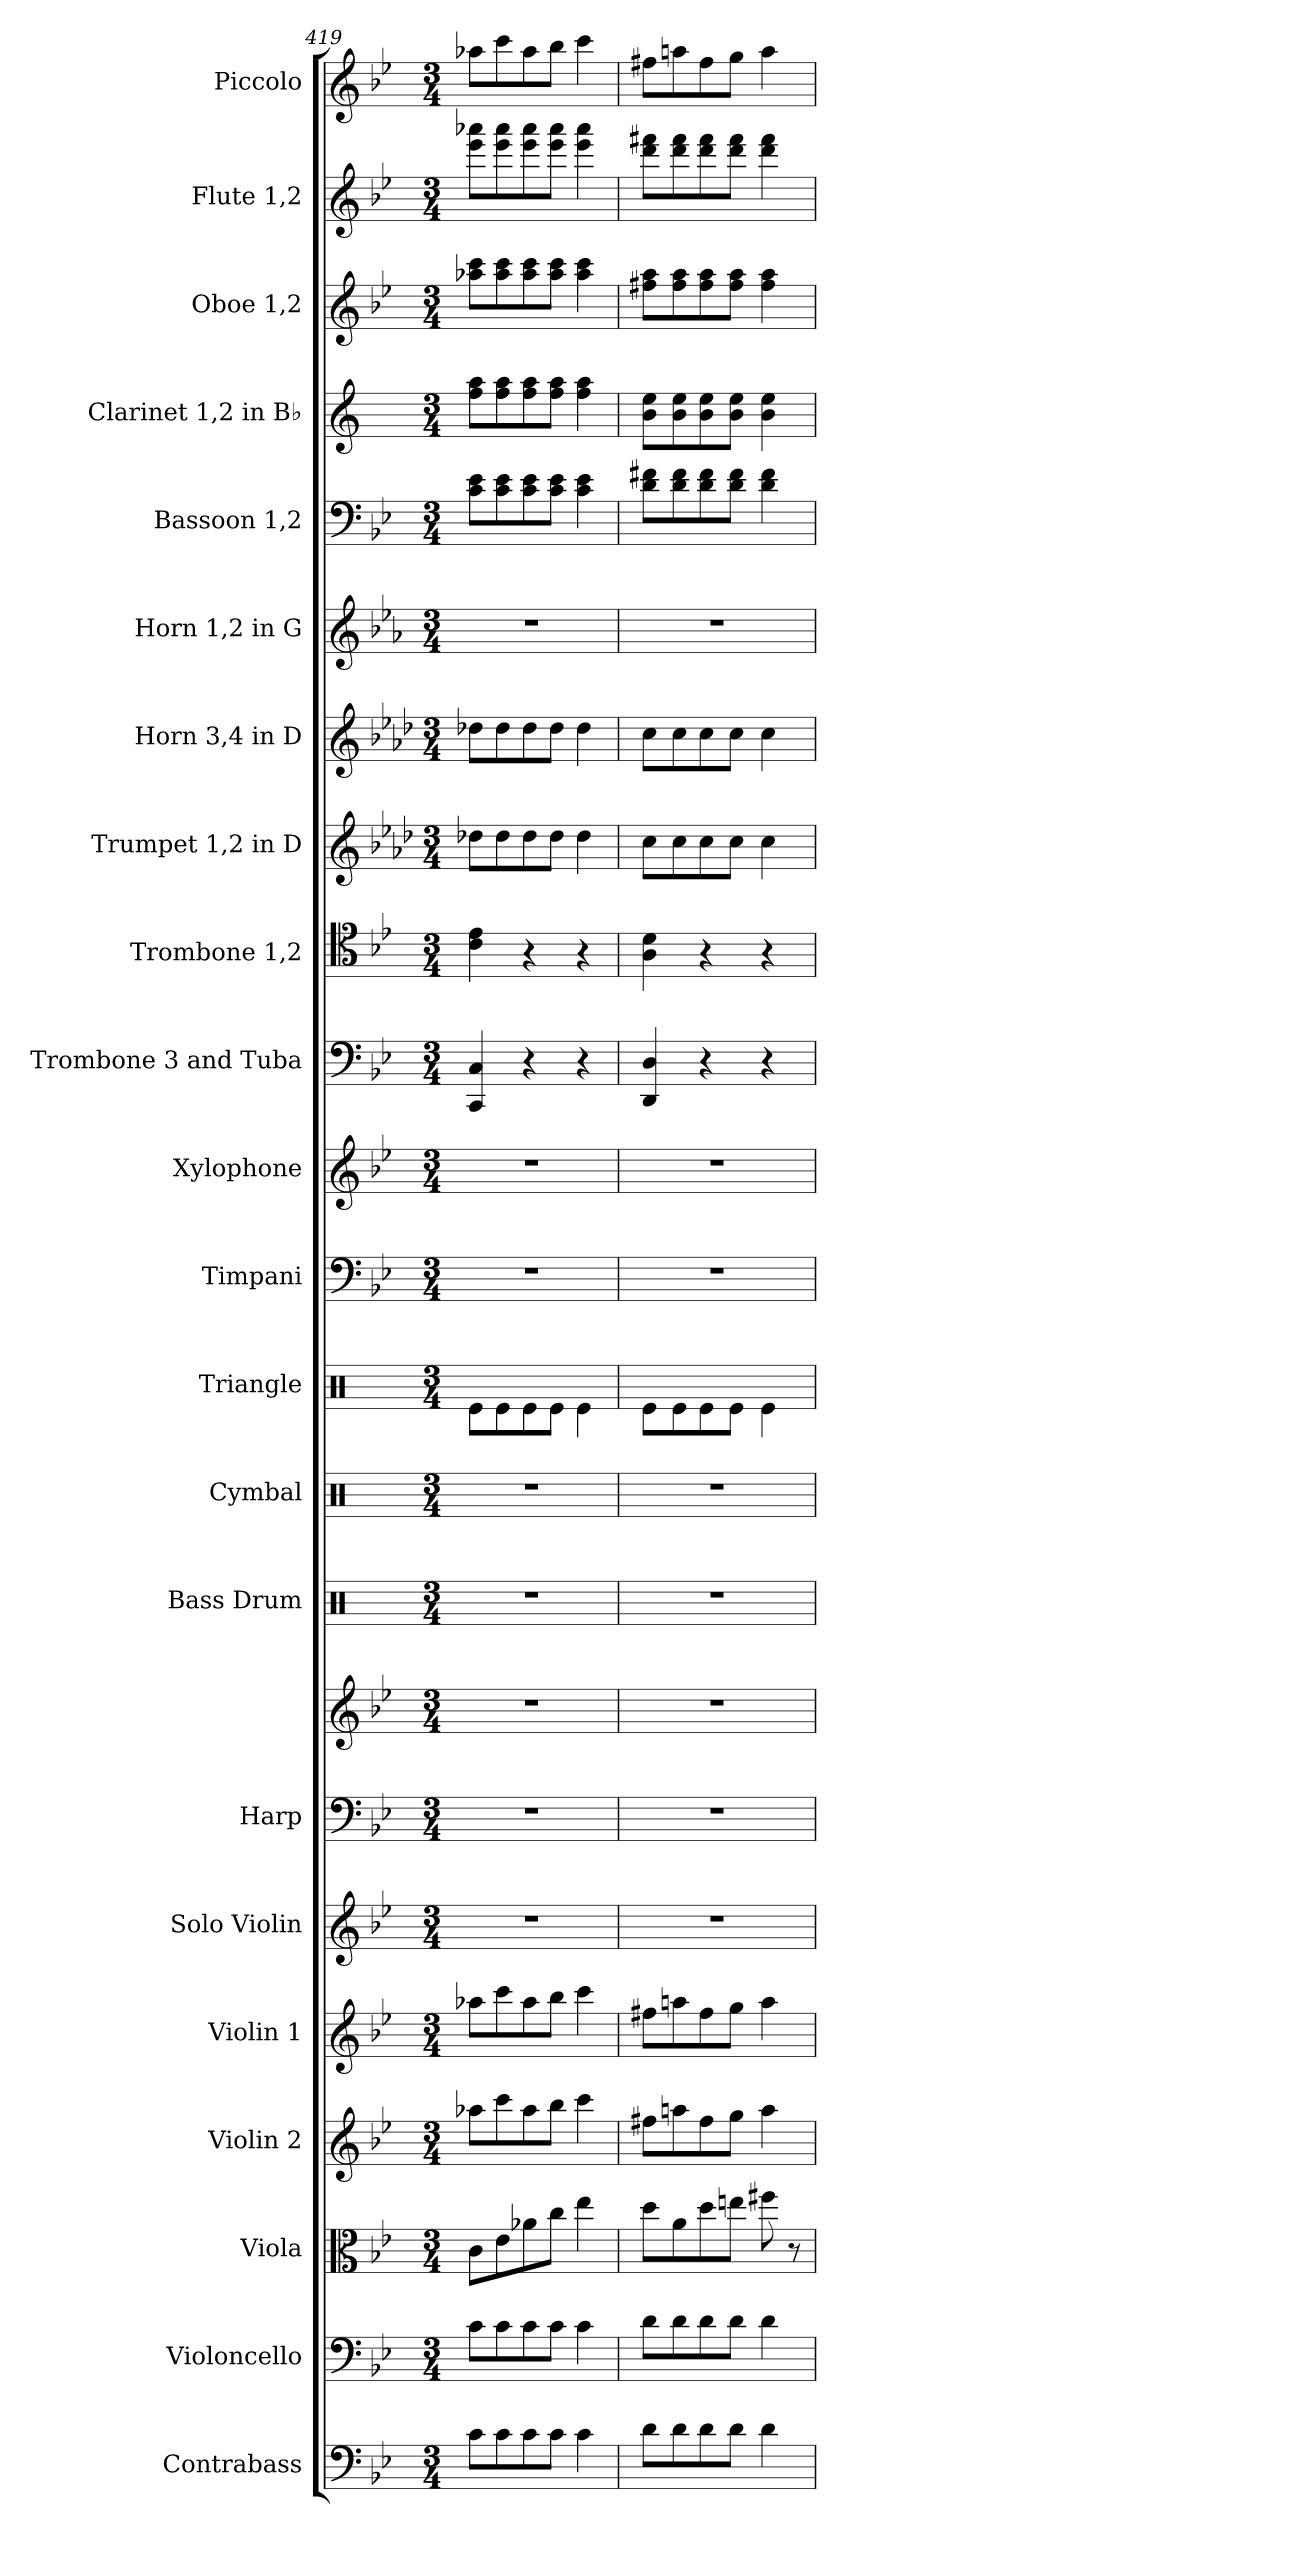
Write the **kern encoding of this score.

**kern	**kern	**kern	**kern	**kern	**kern	**kern	**kern	**kern	**kern	**kern	**kern	**kern	**kern	**kern	**kern	**kern	**kern	**kern	**kern	**kern	**kern	**kern
*part22	*part21	*part20	*part19	*part18	*part17	*part16	*part16	*part15	*part14	*part13	*part12	*part11	*part10	*part9	*part8	*part7	*part6	*part5	*part4	*part3	*part2	*part1
*staff23	*staff22	*staff21	*staff20	*staff19	*staff18	*staff17	*staff16	*staff15	*staff14	*staff13	*staff12	*staff11	*staff10	*staff9	*staff8	*staff7	*staff6	*staff5	*staff4	*staff3	*staff2	*staff1
*I"Contrabass	*I"Violoncello	*I"Viola	*I"Violin 2	*I"Violin 1	*I"Solo Violin	*I"Harp	*	*I"Bass Drum	*I"Cymbal	*I"Triangle	*I"Timpani	*I"Xylophone	*I"Trombone 3 and Tuba	*I"Trombone 1,2	*I"Trumpet 1,2 in D	*I"Horn 3,4 in D	*I"Horn 1,2 in G	*I"Bassoon 1,2	*I"Clarinet 1,2 in B♭	*I"Oboe 1,2	*I"Flute 1,2	*I"Piccolo
*I'Cb.	*I'Vc.	*I'Vla.	*I'Vln. 2	*I'Vln. 1	*I'Solo Vln.	*I'Hrp.	*	*I'B.D	*I'Cym.	*I'Trgl.	*I'Timp.	*I'Xyl.	*I'Tbn. 3 and Tba.	*I'Tbn. 1,2	*I'Tpt. 1,2 in D	*I'Hn. 3,4 in D	*I'Hn. 1,2 in G	*I'Bsn. 1,2	*I'Cl. 1,2 in B♭	*I'Ob. 1,2	*I'Fl. 1,2	*I'Picc.
*clefF4	*clefF4	*clefC3	*clefG2	*clefG2	*clefG2	*clefF4	*clefG2	*clefX	*clefX	*clefX	*clefF4	*clefG2	*clefF4	*clefC4	*clefG2	*clefG2	*clefG2	*clefF4	*clefG2	*clefG2	*clefG2	*clefG2
*ITrd7c12	*	*	*	*	*	*	*	*	*	*	*	*ITrd-7c-12	*	*	*ITrd-1c-2	*ITrd6c10	*ITrd5c9	*	*ITrd1c2	*	*	*ITrd-7c-12
*k[b-e-]	*k[b-e-]	*k[b-e-]	*k[b-e-]	*k[b-e-]	*k[b-e-]	*k[b-e-]	*k[b-e-]	*k[]	*k[]	*k[]	*k[b-e-]	*k[b-e-]	*k[b-e-]	*k[b-e-]	*k[b-e-]	*k[b-e-]	*k[b-e-a-d-g-c-]	*k[b-e-]	*k[b-e-]	*k[b-e-]	*k[b-e-]	*k[b-e-]
*M3/4	*M3/4	*M3/4	*M3/4	*M3/4	*M3/4	*M3/4	*M3/4	*M3/4	*M3/4	*M3/4	*M3/4	*M3/4	*M3/4	*M3/4	*M3/4	*M3/4	*M3/4	*M3/4	*M3/4	*M3/4	*M3/4	*M3/4
=419	=419	=419	=419	=419	=419	=419	=419	=419	=419	=419	=419	=419	=419	=419	=419	=419	=419	=419	=419	=419	=419	=419
8C\L	8c\L	8c\L	8aa-X\L	8aa-X\L	2.r	2.r	2.r	2.r	2.r	8Re\L	2.r	2.r	4CC/ 4C/	4c\ 4e-\	8ee-X\L	8e-X\L	2.r	8c\ 8e-\L	8ee-\ 8gg\L	8aa-X\ 8ccc\L	8eee-\ 8aaa-X\L	8aaa-X\L
8C\	8c\	8e-\	8ccc\	8ccc\	.	.	.	.	.	8Re\	.	.	.	.	8ee-\	8e-\	.	8c\ 8e-\	8ee-\ 8gg\	8aa-\ 8ccc\	8eee-\ 8aaa-\	8cccc\
8C\	8c\	8a-X\	8aa-\	8aa-\	.	.	.	.	.	8Re\	.	.	4r	4r	8ee-\	8e-\	.	8c\ 8e-\	8ee-\ 8gg\	8aa-\ 8ccc\	8eee-\ 8aaa-\	8aaa-\
8C\J	8c\J	8cc\J	8bb-\J	8bb-\J	.	.	.	.	.	8Re\J	.	.	.	.	8ee-\J	8e-\J	.	8c\ 8e-\J	8ee-\ 8gg\J	8aa-\ 8ccc\J	8eee-\ 8aaa-\J	8bbb-\J
4C\	4c\	4ee-\	4ccc\	4ccc\	.	.	.	.	.	4Re\	.	.	4r	4r	4ee-\	4e-\	.	4c\ 4e-\	4ee-\ 4gg\	4aa-\ 4ccc\	4eee-\ 4aaa-\	4cccc\
=420	=420	=420	=420	=420	=420	=420	=420	=420	=420	=420	=420	=420	=420	=420	=420	=420	=420	=420	=420	=420	=420	=420
8D\L	8d\L	8dd\L	8ff#X\L	8ff#X\L	2.r	2.r	2.r	2.r	2.r	8Re\L	2.r	2.r	4DD/ 4D/	4A\ 4d\	8dd\L	8d\L	2.r	8d\ 8f#X\L	8a\ 8dd\L	8ff#X\ 8aa\L	8ddd\ 8fff#X\L	8fff#X\L
8D\	8d\	8a\	8aan\	8aan\	.	.	.	.	.	8Re\	.	.	.	.	8dd\	8d\	.	8d\ 8f#\	8a\ 8dd\	8ff#\ 8aa\	8ddd\ 8fff#\	8aaan\
8D\	8d\	8dd\	8ff#\	8ff#\	.	.	.	.	.	8Re\	.	.	4r	4r	8dd\	8d\	.	8d\ 8f#\	8a\ 8dd\	8ff#\ 8aa\	8ddd\ 8fff#\	8fff#\
8D\J	8d\J	8een\J	8gg\J	8gg\J	.	.	.	.	.	8Re\J	.	.	.	.	8dd\J	8d\J	.	8d\ 8f#\J	8a\ 8dd\J	8ff#\ 8aa\J	8ddd\ 8fff#\J	8ggg\J
4D\	4d\	8ff#X\	4aa\	4aa\	.	.	.	.	.	4Re\	.	.	4r	4r	4dd\	4d\	.	4d\ 4f#\	4a\ 4dd\	4ff#\ 4aa\	4ddd\ 4fff#\	4aaa\
.	.	8r	.	.	.	.	.	.	.	.	.	.	.	.	.	.	.	.	.	.	.	.
=	=	=	=	=	=	=	=	=	=	=	=	=	=	=	=	=	=	=	=	=	=	=
*-	*-	*-	*-	*-	*-	*-	*-	*-	*-	*-	*-	*-	*-	*-	*-	*-	*-	*-	*-	*-	*-	*-
